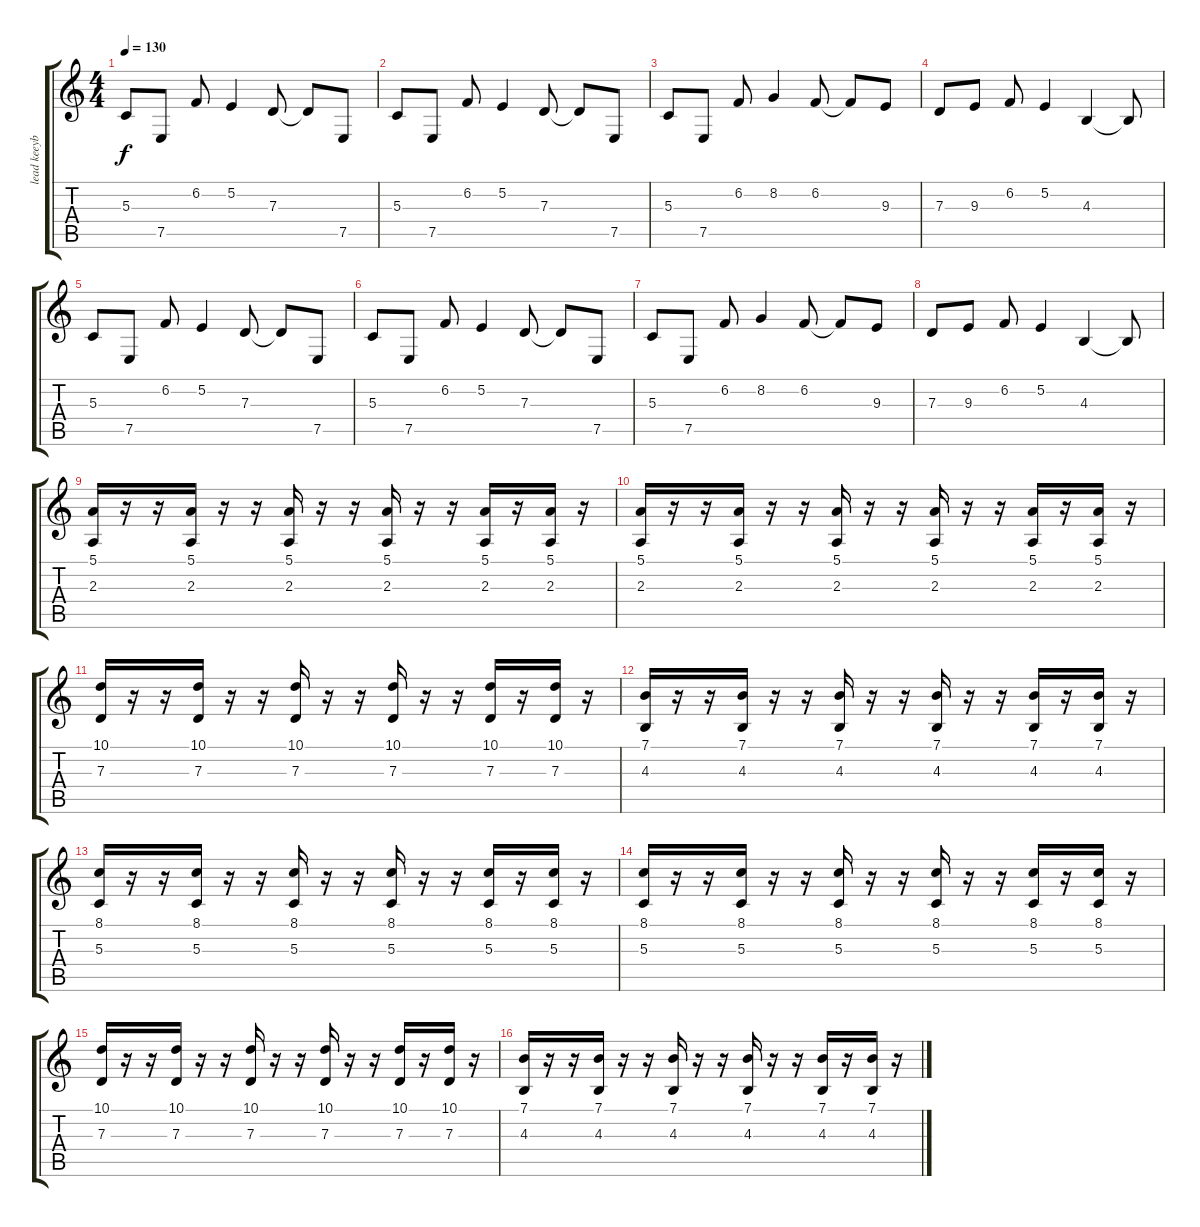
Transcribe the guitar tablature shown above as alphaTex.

\track ("lead keeyboard joost" "lead keeyb") {instrument lead1square}
\staff {score tabs}
\tuning (E4 B3 G3 D3 A2 E2) {hide}
\ts (4 4)
\tempo 130
\clef g2
\ks c
5.3.8{dy f} 7.5.8 6.2.8 5.2.4 7.3.8 7.3{t}.8 7.5.8 |
5.3.8 7.5.8 6.2.8 5.2.4 7.3.8 7.3{t}.8 7.5.8 |
5.3.8 7.5.8 6.2.8 8.2.4 6.2.8 6.2{t}.8 9.3.8 |
7.3.8 9.3.8 6.2.8 5.2.4 4.3.4 4.3{t}.8 |
5.3.8 7.5.8 6.2.8 5.2.4 7.3.8 7.3{t}.8 7.5.8 |
5.3.8 7.5.8 6.2.8 5.2.4 7.3.8 7.3{t}.8 7.5.8 |
5.3.8 7.5.8 6.2.8 8.2.4 6.2.8 6.2{t}.8 9.3.8 |
7.3.8 9.3.8 6.2.8 5.2.4 4.3.4 4.3{t}.8 |
(5.1 2.3).16{balance 8} r.16 r.16 (5.1 2.3).16 r.16 r.16 (5.1 2.3).16 r.16 r.16 (5.1 2.3).16 r.16 r.16 (5.1 2.3).16 r.16 (5.1 2.3).16 r.16 |
(5.1 2.3).16 r.16 r.16 (5.1 2.3).16 r.16 r.16 (5.1 2.3).16 r.16 r.16 (5.1 2.3).16 r.16 r.16 (5.1 2.3).16 r.16 (5.1 2.3).16 r.16 |
(10.1 7.3).16 r.16 r.16 (10.1 7.3).16 r.16 r.16 (10.1 7.3).16 r.16 r.16 (10.1 7.3).16 r.16 r.16 (10.1 7.3).16 r.16 (10.1 7.3).16 r.16 |
(7.1 4.3).16 r.16 r.16 (7.1 4.3).16 r.16 r.16 (7.1 4.3).16 r.16 r.16 (7.1 4.3).16 r.16 r.16 (7.1 4.3).16 r.16 (7.1 4.3).16 r.16 |
(8.1 5.3).16 r.16 r.16 (8.1 5.3).16 r.16 r.16 (8.1 5.3).16 r.16 r.16 (8.1 5.3).16 r.16 r.16 (8.1 5.3).16 r.16 (8.1 5.3).16 r.16 |
(8.1 5.3).16 r.16 r.16 (8.1 5.3).16 r.16 r.16 (8.1 5.3).16 r.16 r.16 (8.1 5.3).16 r.16 r.16 (8.1 5.3).16 r.16 (8.1 5.3).16 r.16 |
(10.1 7.3).16 r.16 r.16 (10.1 7.3).16 r.16 r.16 (10.1 7.3).16 r.16 r.16 (10.1 7.3).16 r.16 r.16 (10.1 7.3).16 r.16 (10.1 7.3).16 r.16 |
(7.1 4.3).16 r.16 r.16 (7.1 4.3).16 r.16 r.16 (7.1 4.3).16 r.16 r.16 (7.1 4.3).16 r.16 r.16 (7.1 4.3).16 r.16 (7.1 4.3).16 r.16
